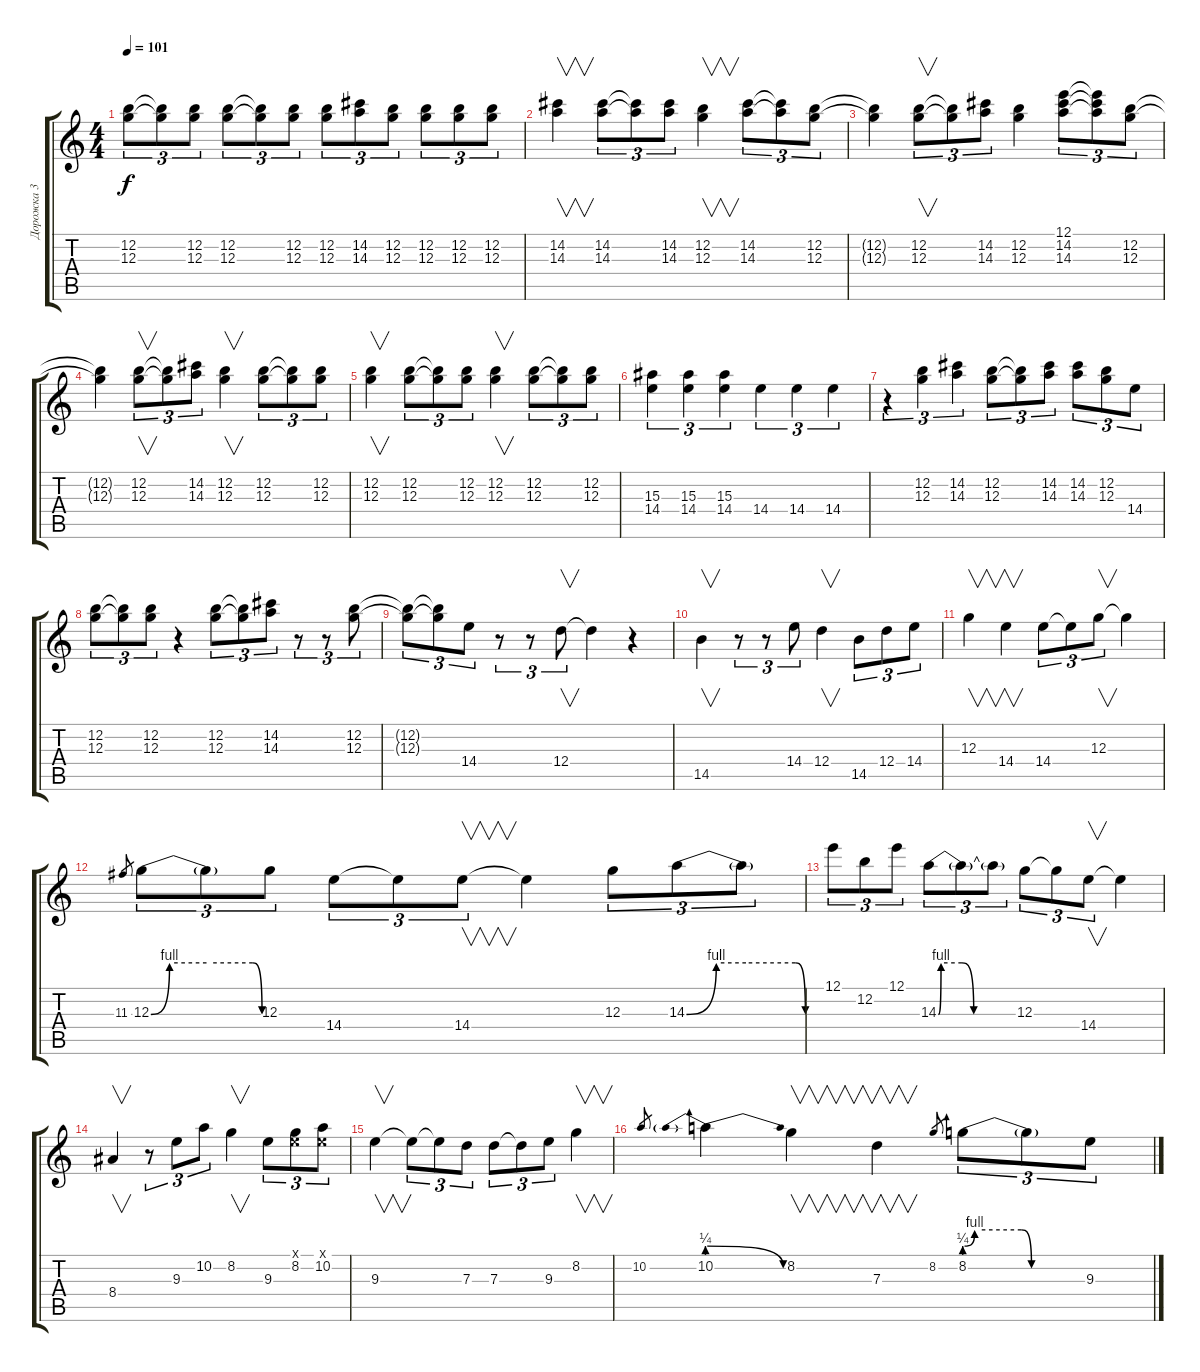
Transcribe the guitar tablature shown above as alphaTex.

\track ("Дорожка 3" "Дорожка 3") {instrument overdrivenguitar}
\staff {score tabs}
\tuning (E4 B3 G3 D3 A2 E2) {hide}
\ts (4 4)
\tempo 101
\clef g2
\ks c
(12.2 12.3).8{tu (3 2) dy f} (12.2{t} 12.3{t}).8{tu (3 2)} (12.2 12.3).8{tu (3 2)} (12.2 12.3).8{tu (3 2)} (12.2{t} 12.3{t}).8{tu (3 2)} (12.2 12.3).8{tu (3 2)} (12.2 12.3).8{tu (3 2)} (14.2 14.3).8{tu (3 2)} (12.2 12.3).8{tu (3 2)} (12.2 12.3).8{tu (3 2)} (12.2 12.3).8{tu (3 2)} (12.2 12.3).8{tu (3 2)} |
(14.2 14.3).4{v} (14.2 14.3).8{tu (3 2)} (14.2{t} 14.3{t}).8{tu (3 2)} (14.2 14.3).8{tu (3 2)} (12.2 12.3).4{v} (14.2 14.3).8{tu (3 2)} (14.2{t} 14.3{t}).8{tu (3 2)} (12.2 12.3).8{tu (3 2)} |
(12.2{t} 12.3{t}).4 (12.2 12.3).8{v tu (3 2)} (12.2{t} 12.3{t}).8{tu (3 2)} (14.2 14.3).8{tu (3 2)} (12.2 12.3).4 (12.1 14.2 14.3).8{tu (3 2)} (12.1{t} 14.2{t} 14.3{t}).8{tu (3 2)} (12.2 12.3).8{tu (3 2)} |
(12.2{t} 12.3{t}).4 (12.2 12.3).8{v tu (3 2)} (12.2{t} 12.3{t}).8{tu (3 2)} (14.2 14.3).8{tu (3 2)} (12.2 12.3).4{v} (12.2 12.3).8{tu (3 2)} (12.2{t} 12.3{t}).8{tu (3 2)} (12.2 12.3).8{tu (3 2)} |
(12.2 12.3).4{v} (12.2 12.3).8{tu (3 2)} (12.2{t} 12.3{t}).8{tu (3 2)} (12.2 12.3).8{tu (3 2)} (12.2 12.3).4{v} (12.2 12.3).8{tu (3 2)} (12.2{t} 12.3{t}).8{tu (3 2)} (12.2 12.3).8{tu (3 2)} |
(15.3 14.4).4{tu (3 2)} (15.3 14.4).4{tu (3 2)} (15.3 14.4).4{tu (3 2)} 14.4.4{tu (3 2)} 14.4.4{tu (3 2)} 14.4.4{tu (3 2)} |
r.4{tu (3 2)} (12.2 12.3).4{tu (3 2)} (14.2 14.3).4{tu (3 2)} (12.2 12.3).8{tu (3 2)} (12.2{t} 12.3{t}).8{tu (3 2)} (14.2 14.3).8{tu (3 2)} (14.2 14.3).8{tu (3 2)} (12.2 12.3).8{tu (3 2)} 14.4.8{tu (3 2)} |
(12.2 12.3).8{tu (3 2)} (12.2{t} 12.3{t}).8{tu (3 2)} (12.2 12.3).8{tu (3 2)} r.4 (12.2 12.3).8{tu (3 2)} (12.2{t} 12.3{t}).8{tu (3 2)} (14.2 14.3).8{tu (3 2)} r.8{tu (3 2)} r.8{tu (3 2)} (12.2 12.3).8{tu (3 2)} |
(12.2{t} 12.3{t}).8{tu (3 2)} (12.2{t} 12.3{t}).8{tu (3 2)} 14.4.8{tu (3 2)} r.8{tu (3 2)} r.8{tu (3 2)} 12.4.8{v tu (3 2)} 12.4{t}.4 r.4 |
14.5.4{v} r.8{tu (3 2)} r.8{tu (3 2)} 14.4.8{tu (3 2)} 12.4.4{v} 14.5.8{tu (3 2)} 12.4.8{tu (3 2)} 14.4.8{tu (3 2)} |
12.3.4{v} 14.4.4{v} 14.4.8{tu (3 2)} 14.4{t}.8{tu (3 2)} 12.3.8{v tu (3 2)} 12.3{t}.4 |
11.3.8{gr} 12.3{be (custom 0 0 10 4 30 4 55 4 60 0)}.8{tu (3 2)} 12.3{t}.8{tu (3 2)} 12.3.8{tu (3 2)} 14.4.8{tu (3 2)} 14.4{t}.8{tu (3 2)} 14.4.8{v tu (3 2)} 14.4{t}.4 12.3.8{tu (3 2)} 14.3{be (custom 0 0 15 4 30 4 55 4 60 0)}.8{tu (3 2)} 14.3{t}.8{tu (3 2)} |
12.1.8{tu (3 2)} 12.2.8{tu (3 2)} 12.1.8{tu (3 2)} 14.3{be (custom 0 0 2 4 18 4 27 0 30 0 60 0)}.8{tu (3 2)} 14.3{t}.8{tu (3 2)} 14.3{t}.8{tu (3 2)} 12.3.8{tu (3 2)} 12.3{t}.8{tu (3 2)} 14.4.8{v tu (3 2)} 14.4{t}.4 |
8.4.4{v} r.8{tu (3 2)} 9.3.8{tu (3 2)} 10.2.8{tu (3 2)} 8.2.4{v} 9.3.8{tu (3 2)} (0.1{x} 8.2).8{tu (3 2)} (0.1{x} 10.2).8{tu (3 2)} |
9.3.4{v} 9.3{t}.8{tu (3 2)} 9.3{t}.8{tu (3 2)} 7.3.8{tu (3 2)} 7.3.8{tu (3 2)} 7.3{t}.8{tu (3 2)} 9.3.8{tu (3 2)} 8.2.4{v} |
10.2.8{gr} 10.2{be (prebendrelease 0 1 60 0)}.4 8.2.4{v} 7.3.4{v} 8.2.8{gr} 8.2{be (custom 0 1 5 4 28 4 33 0 60 0)}.8{tu (3 2)} 8.2{t}.8{tu (3 2)} 9.3.8{tu (3 2)}
